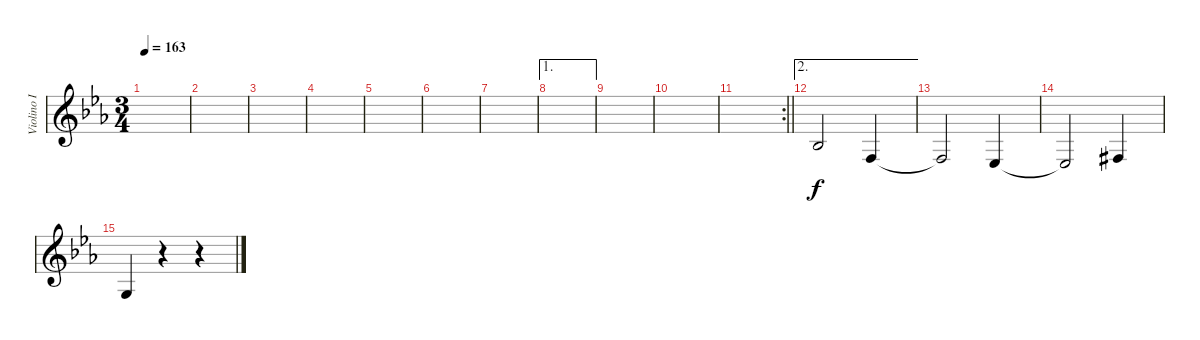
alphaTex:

\track ("Violino I" "Violino I") {instrument violin}
\staff {score}
\tuning (E4 B3 G3 D3 A2 E2) {hide}
\ts (3 4)
\tempo 163
\clef g2
\ks eb
|
|
|
|
|
|
|
\ae 1
|
|
|
\rc 2
\barLineRight lightlight
|
\ae 2
\section ("" "")
3.3.2 3.4.4 |
3.4{t}.2 1.4.4 |
1.4{t}.2 4.4{acc #}.4 |
0.3.4 r.4 r.4
